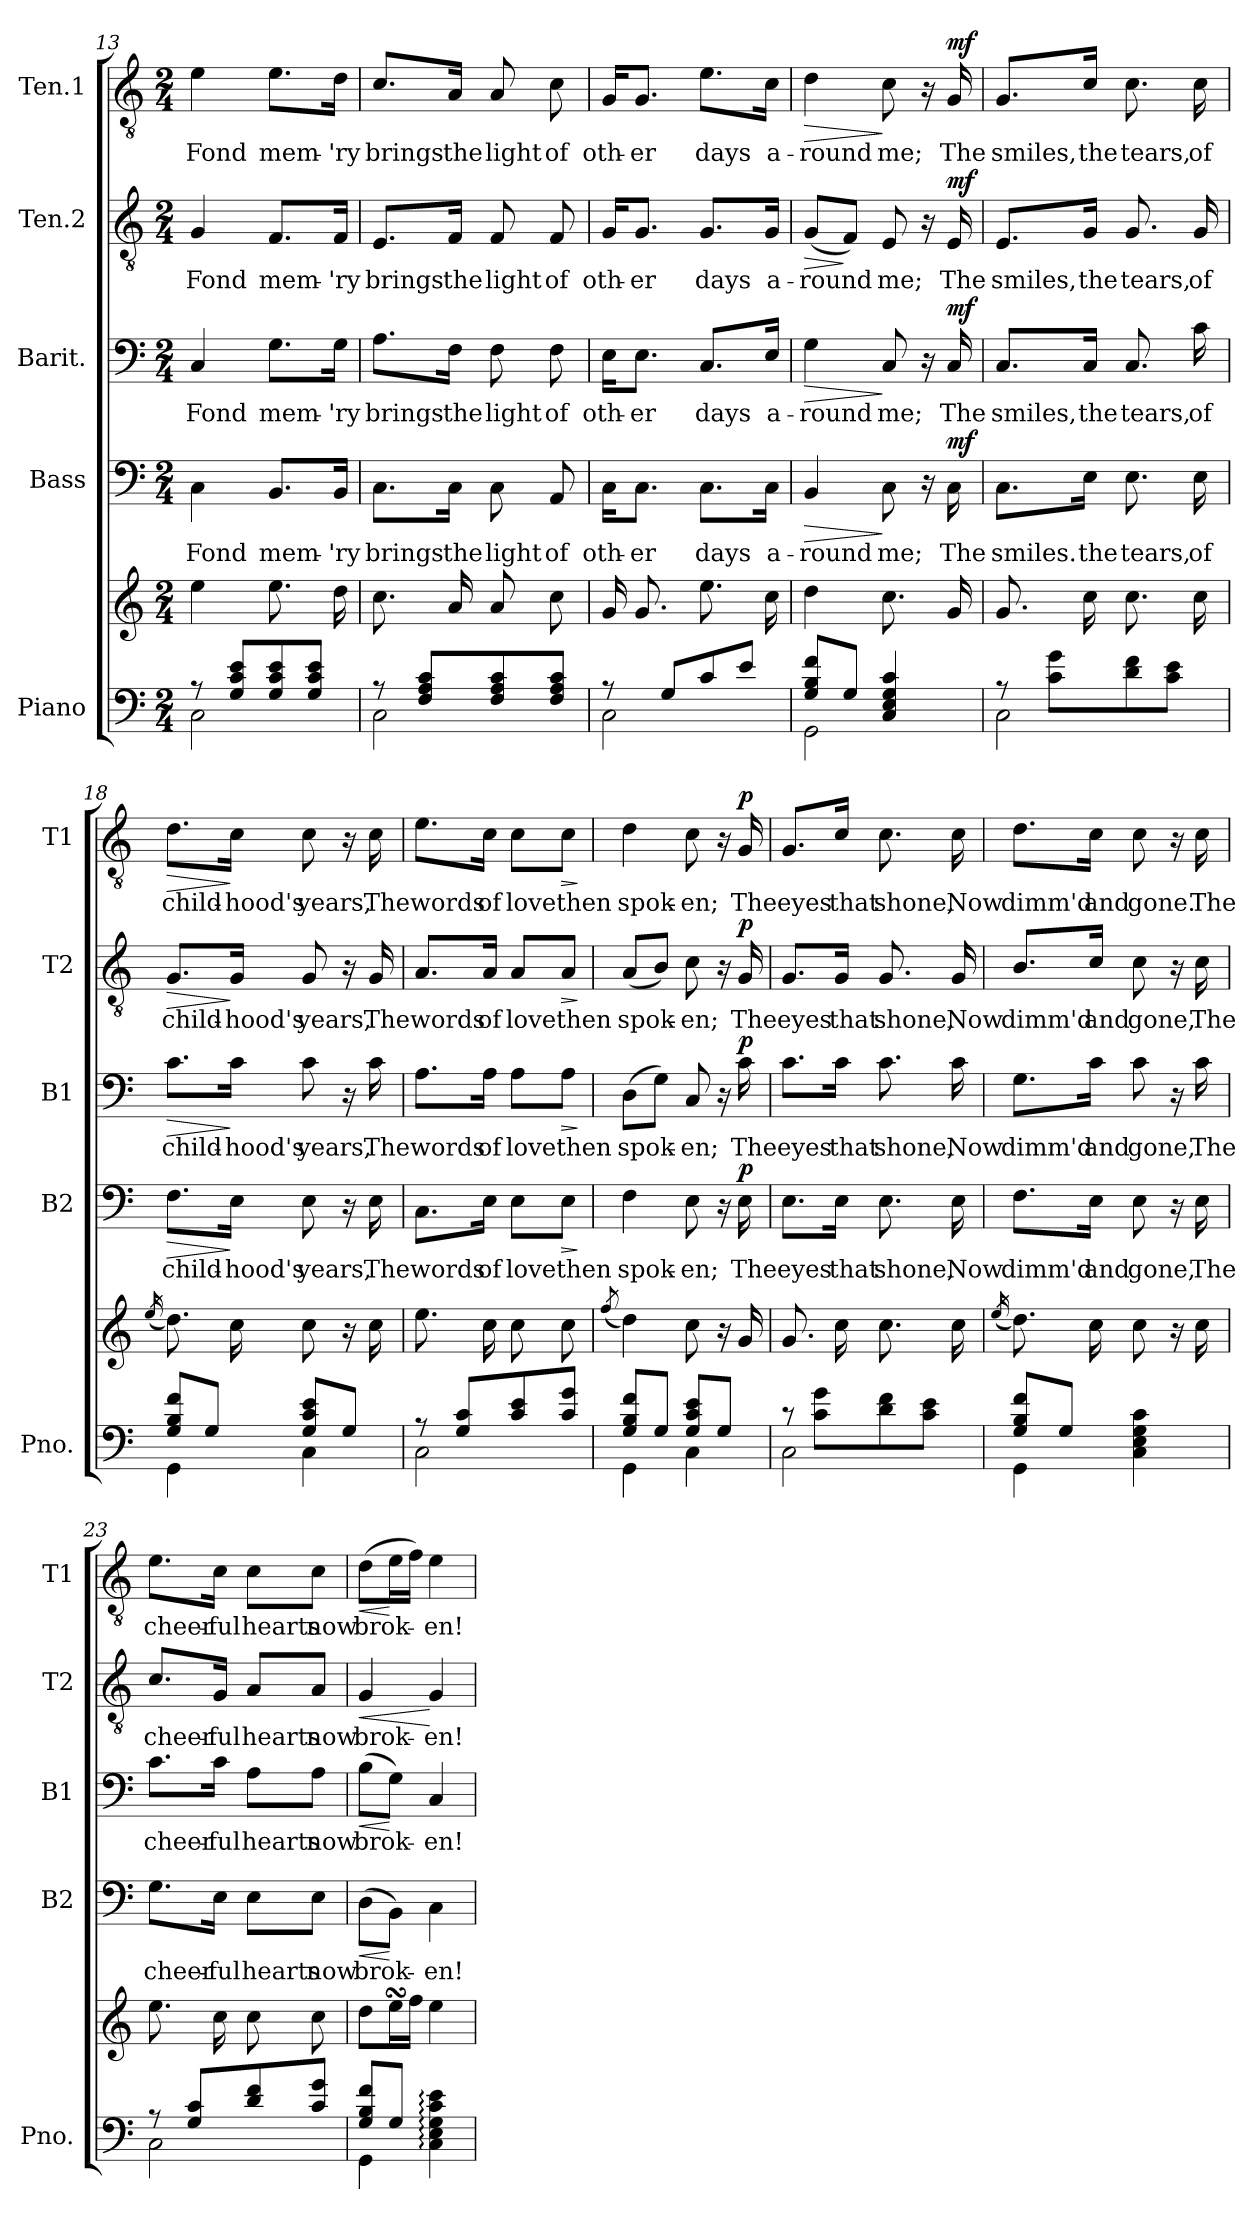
**kern	**kern	**kern	**text	**dynam	**kern	**text	**dynam	**kern	**text	**dynam	**kern	**text	**dynam
*part5	*part5	*part4	*part4	*part4	*part3	*part3	*part3	*part2	*part2	*part2	*part1	*part1	*part1
*staff6	*staff5	*staff4	*staff4	*staff4	*staff3	*staff3	*staff3	*staff2	*staff2	*staff2	*staff1	*staff1	*staff1
*I"Piano	*	*I"Bass	*	*	*I"Barit.	*	*	*I"Ten.2	*	*	*I"Ten.1	*	*
*I'Pno.	*	*I'B2	*	*	*I'B1	*	*	*I'T2	*	*	*I'T1	*	*
*clefF4	*clefG2	*clefF4	*	*	*clefF4	*	*	*clefGv2	*	*	*clefGv2	*	*
*k[]	*k[]	*k[]	*	*	*k[]	*	*	*k[]	*	*	*k[]	*	*
*M2/4	*M2/4	*M2/4	*	*	*M2/4	*	*	*M2/4	*	*	*M2/4	*	*
=13	=13	=13	=13	=13	=13	=13	=13	=13	=13	=13	=13	=13	=13
*^	*	*	*	*	*	*	*	*	*	*	*	*	*
!	!	!	!	!LO:LY:b	!	!	!LO:LY:b	!	!	!LO:LY:b	!	!	!LO:LY:b	!
8r	2C\	4ee\	4C\	Fond	.	4C/	Fond	.	4G/	Fond	.	4e\	Fond	.
8G/ 8c/ 8e/L	.	.	.	.	.	.	.	.	.	.	.	.	.	.
!	!	!	!	!LO:LY:b	!	!	!LO:LY:b	!	!	!LO:LY:b	!	!	!LO:LY:b	!
8G/ 8c/ 8e/	.	8.ee\	8.BB/L	mem-	.	8.G\L	mem-	.	8.F/L	mem-	.	8.e\L	mem-	.
8G/ 8c/ 8e/J	.	.	.	.	.	.	.	.	.	.	.	.	.	.
!	!	!	!	!LO:LY:b	!	!	!LO:LY:b	!	!	!LO:LY:b	!	!	!LO:LY:b	!
.	.	16dd\	16BB/Jk	-'ry	.	16G\Jk	-'ry	.	16F/Jk	-'ry	.	16d\Jk	-'ry	.
=14	=14	=14	=14	=14	=14	=14	=14	=14	=14	=14	=14	=14	=14	=14
!	!	!	!	!LO:LY:b	!	!	!LO:LY:b	!	!	!LO:LY:b	!	!	!LO:LY:b	!
8r	2C\	8.cc\	8.C\L	brings	.	8.A\L	brings	.	8.E/L	brings	.	8.c/L	brings	.
8F/ 8A/ 8c/L	.	.	.	.	.	.	.	.	.	.	.	.	.	.
!	!	!	!	!LO:LY:b	!	!	!LO:LY:b	!	!	!LO:LY:b	!	!	!LO:LY:b	!
.	.	16a/	16C\Jk	the	.	16F\Jk	the	.	16F/Jk	the	.	16A/Jk	the	.
!	!	!	!	!LO:LY:b	!	!	!LO:LY:b	!	!	!LO:LY:b	!	!	!LO:LY:b	!
8F/ 8A/ 8c/	.	8a/	8C\	light	.	8F\	light	.	8F/	light	.	8A/	light	.
!	!	!	!	!LO:LY:b	!	!	!LO:LY:b	!	!	!LO:LY:b	!	!	!LO:LY:b	!
8F/ 8A/ 8c/J	.	8cc\	8AA/	of	.	8F\	of	.	8F/	of	.	8c\	of	.
!!LO:PB:g=z
=15	=15	=15	=15	=15	=15	=15	=15	=15	=15	=15	=15	=15	=15	=15
!	!	!	!	!LO:LY:b	!	!	!LO:LY:b	!	!	!LO:LY:b	!	!	!LO:LY:b	!
8r	2C\	16g/	16C\KL	oth-	.	16E\KL	oth-	.	16G/KL	oth-	.	16G/KL	oth-	.
!	!	!	!	!LO:LY:b	!	!	!LO:LY:b	!	!	!LO:LY:b	!	!	!LO:LY:b	!
.	.	8.g/	8.C\J	-er	.	8.E\J	-er	.	8.G/J	-er	.	8.G/J	-er	.
8G/L	.	.	.	.	.	.	.	.	.	.	.	.	.	.
!	!	!	!	!LO:LY:b	!	!	!LO:LY:b	!	!	!LO:LY:b	!	!	!LO:LY:b	!
8c/	.	8.ee\	8.C\L	days	.	8.C/L	days	.	8.G/L	days	.	8.e\L	days	.
8e/J	.	.	.	.	.	.	.	.	.	.	.	.	.	.
!	!	!	!	!LO:LY:b	!	!	!LO:LY:b	!	!	!LO:LY:b	!	!	!LO:LY:b	!
.	.	16cc\	16C\Jk	a-	.	16E/Jk	a-	.	16G/Jk	a-	.	16c\Jk	a-	.
=16	=16	=16	=16	=16	=16	=16	=16	=16	=16	=16	=16	=16	=16	=16
!	!	!	!	!LO:LY:b	!LO:HP:b	!	!LO:LY:b	!LO:HP:b	!	!LO:LY:b	!LO:HP:b	!	!LO:LY:b	!LO:HP:b
8G/ 8B/ 8f/L	2GG\	4dd\	4BB/	-round	>	4G\	-round	>	(8G/L	-round	>	4d\	-round	>
8G/J	.	.	.	.	.	.	.	.	8F/J)	.	]	.	.	.
!	!	!	!	!LO:LY:b	!	!	!LO:LY:b	!	!	!LO:LY:b	!	!	!LO:LY:b	!
4C/ 4E/ 4G/ 4c/	.	8.cc\	8C\	me;	]	8C/	me;	]	8E/	me;	.	8c\	me;	]
.	.	.	16r	.	.	16r	.	.	16r	.	.	16r	.	.
!	!	!	!	!LO:LY:b	!LO:DY:a	!	!LO:LY:b	!LO:DY:a	!	!LO:LY:b	!LO:DY:a	!	!LO:LY:b	!LO:DY:a
.	.	16g/	16C\	The	mf	16C/	The	mf	16E/	The	mf	16G/	The	mf
=17	=17	=17	=17	=17	=17	=17	=17	=17	=17	=17	=17	=17	=17	=17
!	!	!	!	!LO:LY:b	!	!	!LO:LY:b	!	!	!LO:LY:b	!	!	!LO:LY:b	!
8r	2C\	8.g/	8.C\L	smiles.	.	8.C/L	smiles,	.	8.E/L	smiles,	.	8.G/L	smiles,	.
8c\ 8g\L	.	.	.	.	.	.	.	.	.	.	.	.	.	.
!	!	!	!	!LO:LY:b	!	!	!LO:LY:b	!	!	!LO:LY:b	!	!	!LO:LY:b	!
.	.	16cc\	16E\Jk	the	.	16C/Jk	the	.	16G/Jk	the	.	16c/Jk	the	.
!	!	!	!	!LO:LY:b	!	!	!LO:LY:b	!	!	!LO:LY:b	!	!	!LO:LY:b	!
8d\ 8f\	.	8.cc\	8.E\	tears,	.	8.C/	tears,	.	8.G/	tears,	.	8.c\	tears,	.
8c\ 8e\J	.	.	.	.	.	.	.	.	.	.	.	.	.	.
!	!	!	!	!LO:LY:b	!	!	!LO:LY:b	!	!	!LO:LY:b	!	!	!LO:LY:b	!
.	.	16cc\	16E\	of	.	16c\	of	.	16G/	of	.	16c\	of	.
=18	=18	=18	=18	=18	=18	=18	=18	=18	=18	=18	=18	=18	=18	=18
.	.	(16qee/	.	.	.	.	.	.	.	.	.	.	.	.
!	!	!	!	!LO:LY:b	!LO:HP:b	!	!LO:LY:b	!LO:HP:b	!	!LO:LY:b	!LO:HP:b	!	!LO:LY:b	!LO:HP:b
8G/ 8B/ 8f/L	4GG\	8.dd\)	8.F\L	child-	>	8.c\L	child-	>	8.G/L	child-	>	8.d\L	child-	>
8G/J	.	.	.	.	.	.	.	.	.	.	.	.	.	.
!	!	!	!	!LO:LY:b	!	!	!LO:LY:b	!	!	!LO:LY:b	!	!	!LO:LY:b	!
.	.	16cc\	16E\Jk	-hood's	]	16c\Jk	-hood's	]	16G/Jk	-hood's	]	16c\Jk	-hood's	]
!	!	!	!	!LO:LY:b	!	!	!LO:LY:b	!	!	!LO:LY:b	!	!	!LO:LY:b	!
8G/ 8c/ 8e/L	4C\	8cc\	8E\	years,	.	8c\	years,	.	8G/	years,	.	8c\	years,	.
8G/J	.	16r	16r	.	.	16r	.	.	16r	.	.	16r	.	.
!	!	!	!	!LO:LY:b	!	!	!LO:LY:b	!	!	!LO:LY:b	!	!	!LO:LY:b	!
.	.	16cc\	16E\	The	.	16c\	The	.	16G/	The	.	16c\	The	.
=19	=19	=19	=19	=19	=19	=19	=19	=19	=19	=19	=19	=19	=19	=19
!	!	!	!	!LO:LY:b	!	!	!LO:LY:b	!	!	!LO:LY:b	!	!	!LO:LY:b	!
8r	2C\	8.ee\	8.C\L	words	.	8.A\L	words	.	8.A/L	words	.	8.e\L	words	.
8G/ 8c/L	.	.	.	.	.	.	.	.	.	.	.	.	.	.
!	!	!	!	!LO:LY:b	!	!	!LO:LY:b	!	!	!LO:LY:b	!	!	!LO:LY:b	!
.	.	16cc\	16E\Jk	of	.	16A\Jk	of	.	16A/Jk	of	.	16c\Jk	of	.
!	!	!	!	!LO:LY:b	!	!	!LO:LY:b	!	!	!LO:LY:b	!	!	!LO:LY:b	!
8c/ 8e/	.	8cc\	8E\L	love	.	8A\L	love	.	8A/L	love	.	8c\L	love	.
!	!	!	!	!LO:LY:b	!LO:HP:b	!	!LO:LY:b	!LO:HP:b	!	!LO:LY:b	!LO:HP:b	!	!LO:LY:b	!LO:HP:b
8c/ 8g/J	.	8cc\	8E\J	then	>	8A\J	then	>	8A/J	then	>	8c\J	then	>
*v	*v	*	*	*	*	*	*	*	*	*	*	*	*	*
.	.	.	.	]	.	.	]	.	.	]	.	.	]
!!LO:LB:g=z
=20	=20	=20	=20	=20	=20	=20	=20	=20	=20	=20	=20	=20	=20
.	(8qff/	.	.	.	.	.	.	.	.	.	.	.	.
*^	*	*	*	*	*	*	*	*	*	*	*	*	*
!	!	!	!	!LO:LY:b	!	!	!LO:LY:b	!	!	!LO:LY:b	!	!	!LO:LY:b	!
8G/ 8B/ 8f/L	4GG\	4dd\)	4F\	spok-	.	(8D\L	spok-	.	(8A/L	spok-	.	4d\	spok-	.
8G/J	.	.	.	.	.	8G\J)	.	.	8B/J)	.	.	.	.	.
!	!	!	!	!LO:LY:b	!	!	!LO:LY:b	!	!	!LO:LY:b	!	!	!LO:LY:b	!
8G/ 8c/ 8e/L	4C\	8cc\	8E\	-en;	.	8C/	-en;	.	8c\	-en;	.	8c\	-en;	.
8G/J	.	16r	16r	.	.	16r	.	.	16r	.	.	16r	.	.
!	!	!	!	!LO:LY:b	!LO:DY:a	!	!LO:LY:b	!LO:DY:a	!	!LO:LY:b	!LO:DY:a	!	!LO:LY:b	!LO:DY:a
.	.	16g/	16E\	The	p	16c\	The	p	16G/	The	p	16G/	The	p
=21	=21	=21	=21	=21	=21	=21	=21	=21	=21	=21	=21	=21	=21	=21
!	!	!	!	!LO:LY:b	!	!	!LO:LY:b	!	!	!LO:LY:b	!	!	!LO:LY:b	!
8r	2C\	8.g/	8.E\L	eyes	.	8.c\L	eyes	.	8.G/L	eyes	.	8.G/L	eyes	.
8c\ 8g\L	.	.	.	.	.	.	.	.	.	.	.	.	.	.
!	!	!	!	!LO:LY:b	!	!	!LO:LY:b	!	!	!LO:LY:b	!	!	!LO:LY:b	!
.	.	16cc\	16E\Jk	that	.	16c\Jk	that	.	16G/Jk	that	.	16c/Jk	that	.
!	!	!	!	!LO:LY:b	!	!	!LO:LY:b	!	!	!LO:LY:b	!	!	!LO:LY:b	!
8d\ 8f\	.	8.cc\	8.E\	shone,	.	8.c\	shone,	.	8.G/	shone,	.	8.c\	shone,	.
8c\ 8e\J	.	.	.	.	.	.	.	.	.	.	.	.	.	.
!	!	!	!	!LO:LY:b	!	!	!LO:LY:b	!	!	!LO:LY:b	!	!	!LO:LY:b	!
.	.	16cc\	16E\	Now	.	16c\	Now	.	16G/	Now	.	16c\	Now	.
=22	=22	=22	=22	=22	=22	=22	=22	=22	=22	=22	=22	=22	=22	=22
.	.	(16qee/	.	.	.	.	.	.	.	.	.	.	.	.
!	!	!	!	!LO:LY:b	!	!	!LO:LY:b	!	!	!LO:LY:b	!	!	!LO:LY:b	!
8G/ 8B/ 8f/L	4GG\	8.dd\)	8.F\L	dimm'd	.	8.G\L	dimm'd	.	8.B/L	dimm'd	.	8.d\L	dimm'd	.
8G/J	.	.	.	.	.	.	.	.	.	.	.	.	.	.
!	!	!	!	!LO:LY:b	!	!	!LO:LY:b	!	!	!LO:LY:b	!	!	!LO:LY:b	!
.	.	16cc\	16E\Jk	and	.	16c\Jk	and	.	16c/Jk	and	.	16c\Jk	and	.
!	!	!	!	!LO:LY:b	!	!	!LO:LY:b	!	!	!LO:LY:b	!	!	!LO:LY:b	!
4C\ 4E\ 4G\ 4c\	4ryy	8cc\	8E\	gone,	.	8c\	gone,	.	8c\	gone,	.	8c\	gone.	.
.	.	16r	16r	.	.	16r	.	.	16r	.	.	16r	.	.
!	!	!	!	!LO:LY:b	!	!	!LO:LY:b	!	!	!LO:LY:b	!	!	!LO:LY:b	!
.	.	16cc\	16E\	The	.	16c\	The	.	16c\	The	.	16c\	The	.
=23	=23	=23	=23	=23	=23	=23	=23	=23	=23	=23	=23	=23	=23	=23
!	!	!	!	!LO:LY:b	!	!	!LO:LY:b	!	!	!LO:LY:b	!	!	!LO:LY:b	!
8r	2C\	8.ee\	8.G\L	cheer-	.	8.c\L	cheer-	.	8.c/L	cheer-	.	8.e\L	cheer-	.
8G/ 8c/L	.	.	.	.	.	.	.	.	.	.	.	.	.	.
!	!	!	!	!LO:LY:b	!	!	!LO:LY:b	!	!	!LO:LY:b	!	!	!LO:LY:b	!
.	.	16cc\	16E\Jk	-ful	.	16c\Jk	-ful	.	16G/Jk	-ful	.	16c\Jk	-ful	.
!	!	!	!	!LO:LY:b	!	!	!LO:LY:b	!	!	!LO:LY:b	!	!	!LO:LY:b	!
8d/ 8f/	.	8cc\	8E\L	hearts	.	8A\L	hearts	.	8A/L	hearts	.	8c\L	hearts	.
!	!	!	!	!LO:LY:b	!	!	!LO:LY:b	!	!	!LO:LY:b	!	!	!LO:LY:b	!
8c/ 8g/J	.	8cc\	8E\J	now	.	8A\J	now	.	8A/J	now	.	8c\J	now	.
=24	=24	=24	=24	=24	=24	=24	=24	=24	=24	=24	=24	=24	=24	=24
!	!	!	!	!LO:LY:b	!LO:HP:b	!	!LO:LY:b	!LO:HP:b	!	!LO:LY:b	!LO:HP:b	!	!LO:LY:b	!LO:HP:b
8G/ 8B/ 8f/L	4GG\	8dd\L	(8D\L	brok-	<	(8B\L	brok-	<	4G/	brok-	<	(8d\L	brok-	<
8G/J	.	16eesSsS\L	8BB\J)	.	[	8G\J)	.	[	.	.	.	16e\L	.	[
.	.	16ff\JJ	.	.	.	.	.	.	.	.	.	16f\JJ)	.	.
!	!	!	!	!LO:LY:b	!	!	!LO:LY:b	!	!	!LO:LY:b	!	!	!LO:LY:b	!
4C\: 4E\: 4G\: 4c\: 4e\:	4ryy	4ee\	4C\	-en!	.	4C/	-en!	.	4G/	-en!	[	4e\	-en!	.
*v	*v	*	*	*	*	*	*	*	*	*	*	*	*	*
=	=	=	=	=	=	=	=	=	=	=	=	=	=
*-	*-	*-	*-	*-	*-	*-	*-	*-	*-	*-	*-	*-	*-
